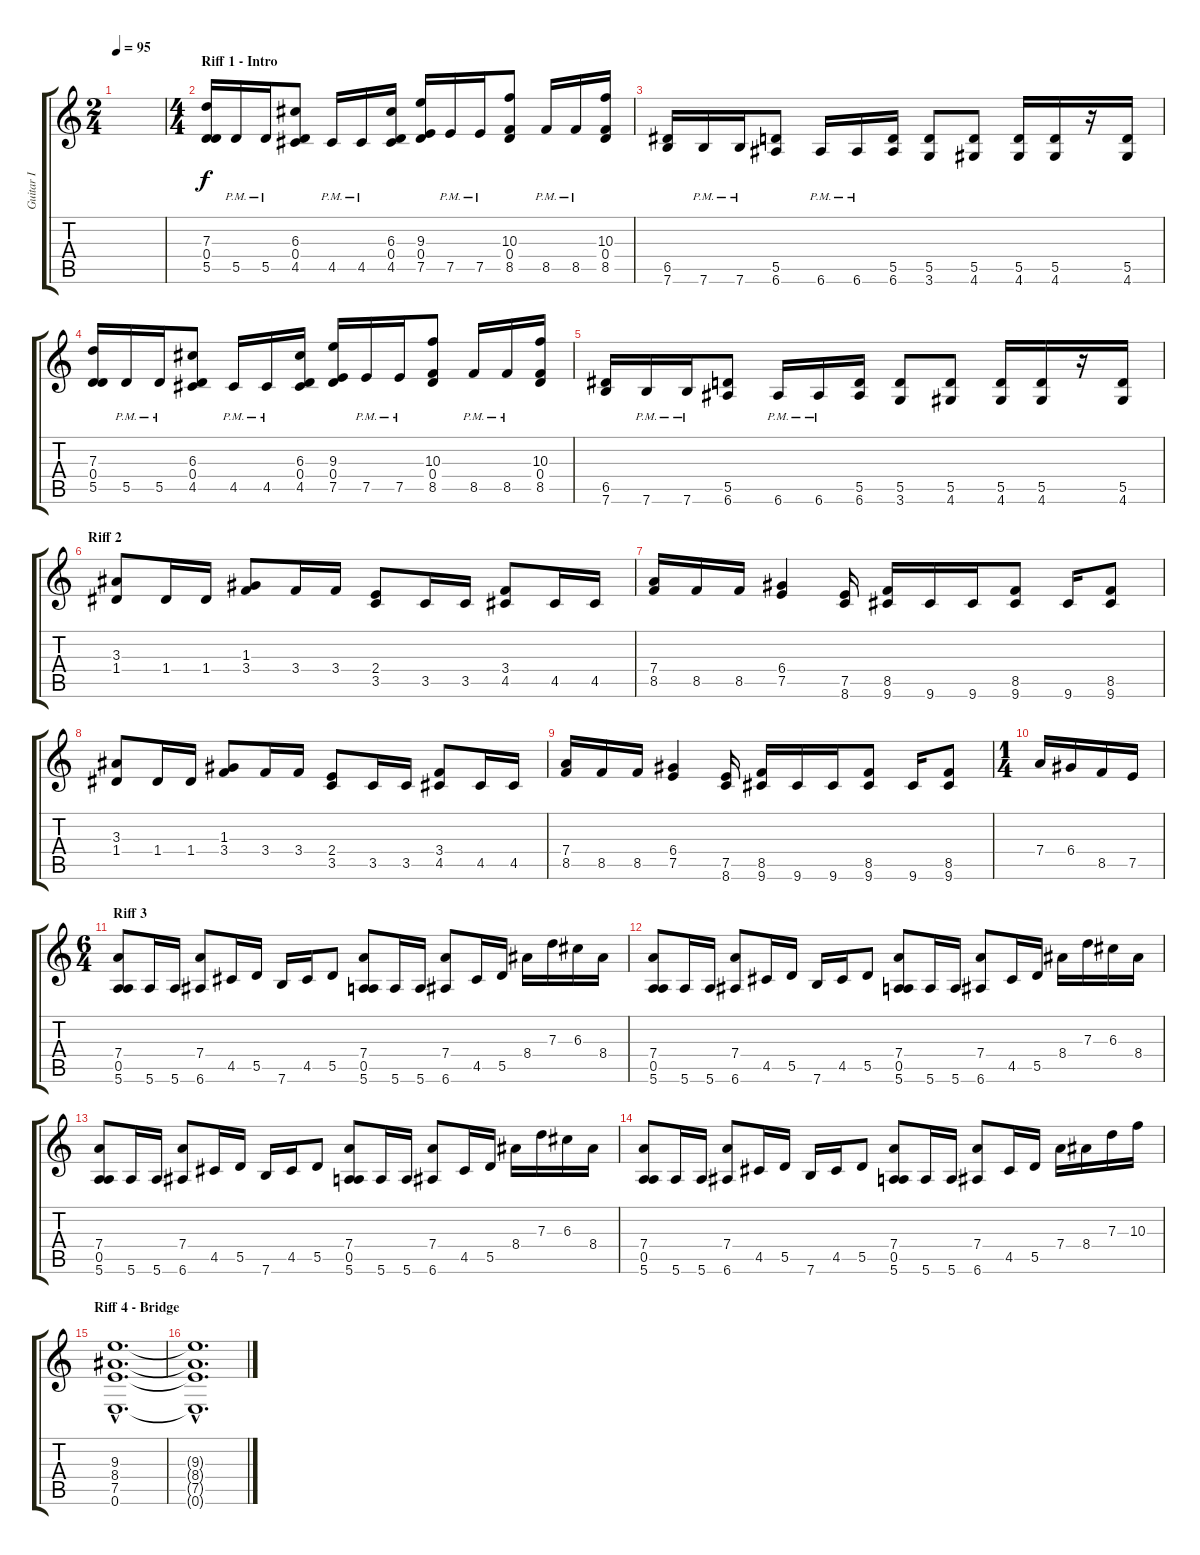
\track ("Guitar I" "Guitar I") {instrument distortionguitar}
\staff {score tabs}
\tuning (E4 B3 G3 D3 A2 E2) {hide}
\ts (2 4)
\tempo 95
\clef g2
\ks c
|
\ts (4 4)
\section ("" "Riff 1 - Intro")
(7.3 0.4 5.5).16 5.5{pm}.16 5.5{pm}.16 (6.3 0.4 4.5).8 4.5{pm}.16 4.5{pm}.16 (6.3 0.4 4.5).16 (9.3 0.4 7.5).16 7.5{pm}.16 7.5{pm}.16 (10.3 0.4 8.5).8 8.5{pm}.16 8.5{pm}.16 (10.3 0.4 8.5).16 |
(6.5 7.6).16 7.6{pm}.16 7.6{pm}.16 (5.5 6.6).8 6.6{pm}.16 6.6{pm}.16 (5.5 6.6).16 (5.5 3.6).8 (5.5 4.6).8 (5.5 4.6).16 (5.5 4.6).16 r.16 (5.5 4.6).16 |
(7.3 0.4 5.5).16 5.5{pm}.16 5.5{pm}.16 (6.3 0.4 4.5).8 4.5{pm}.16 4.5{pm}.16 (6.3 0.4 4.5).16 (9.3 0.4 7.5).16 7.5{pm}.16 7.5{pm}.16 (10.3 0.4 8.5).8 8.5{pm}.16 8.5{pm}.16 (10.3 0.4 8.5).16 |
(6.5 7.6).16 7.6{pm}.16 7.6{pm}.16 (5.5 6.6).8 6.6{pm}.16 6.6{pm}.16 (5.5 6.6).16 (5.5 3.6).8 (5.5 4.6).8 (5.5 4.6).16 (5.5 4.6).16 r.16 (5.5 4.6).16 |
\section ("" "Riff 2")
(3.3 1.4).8 1.4.16 1.4.16 (1.3 3.4).8 3.4.16 3.4.16 (2.4 3.5).8 3.5.16 3.5.16 (3.4 4.5).8 4.5.16 4.5.16 |
(7.4 8.5).16 8.5.16 8.5.16 (6.4 7.5).4 (7.5 8.6).16 (8.5 9.6).16 9.6.16 9.6.16 (8.5 9.6).8 9.6.16 (8.5 9.6).8 |
(3.3 1.4).8 1.4.16 1.4.16 (1.3 3.4).8 3.4.16 3.4.16 (2.4 3.5).8 3.5.16 3.5.16 (3.4 4.5).8 4.5.16 4.5.16 |
(7.4 8.5).16 8.5.16 8.5.16 (6.4 7.5).4 (7.5 8.6).16 (8.5 9.6).16 9.6.16 9.6.16 (8.5 9.6).8 9.6.16 (8.5 9.6).8 |
\ts (1 4)
7.4.16 6.4.16 8.5.16 7.5.16 |
\ts (6 4)
\section ("" "Riff 3")
(7.4 0.5 5.6).8 5.6.16 5.6.16 (7.4 6.6).8 4.5.16 5.5.16 7.6.16 4.5.16 5.5.8 (7.4 0.5 5.6).8 5.6.16 5.6.16 (7.4 6.6).8 4.5.16 5.5.16 8.4.16 7.3.16 6.3.16 8.4.16 |
(7.4 0.5 5.6).8 5.6.16 5.6.16 (7.4 6.6).8 4.5.16 5.5.16 7.6.16 4.5.16 5.5.8 (7.4 0.5 5.6).8 5.6.16 5.6.16 (7.4 6.6).8 4.5.16 5.5.16 8.4.16 7.3.16 6.3.16 8.4.16 |
(7.4 0.5 5.6).8 5.6.16 5.6.16 (7.4 6.6).8 4.5.16 5.5.16 7.6.16 4.5.16 5.5.8 (7.4 0.5 5.6).8 5.6.16 5.6.16 (7.4 6.6).8 4.5.16 5.5.16 8.4.16 7.3.16 6.3.16 8.4.16 |
(7.4 0.5 5.6).8 5.6.16 5.6.16 (7.4 6.6).8 4.5.16 5.5.16 7.6.16 4.5.16 5.5.8 (7.4 0.5 5.6).8 5.6.16 5.6.16 (7.4 6.6).8 4.5.16 5.5.16 7.4.16 8.4.16 7.3.16 10.3.16 |
\section ("" "Riff 4 - Bridge")
(9.3{hac} 8.4{hac} 7.5{hac} 0.6{hac}).1{d} |
(9.3{hac t} 8.4{hac t} 7.5{hac t} 0.6{hac t}).1{d}
